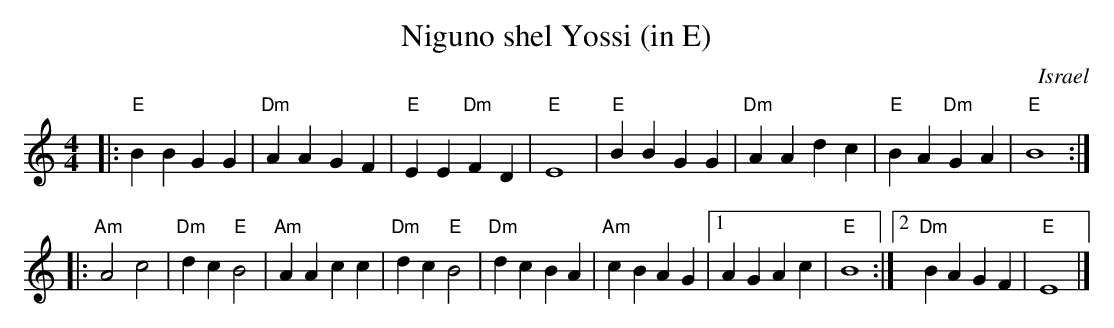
X:1
T: Niguno shel Yossi (in E)
O: Israel
M: 4/4
L: 1/4
K: ^G	% E freygish
|: "E"BB GG | "Dm"AAGF | "E"EE "Dm"FD | "E"E4 \
| "E"BB GG | "Dm"AA dc | "E"BA "Dm"GA | "E"B4 :|
|: "Am"A2 c2 | "Dm"dc "E"B2 | "Am"AA cc | "Dm"dc "E"B2 \
| "Dm"dc BA | "Am"cB AG |1 AG Ac | "E"B4 :|2 "Dm"BA GF | "E"E4 |]
